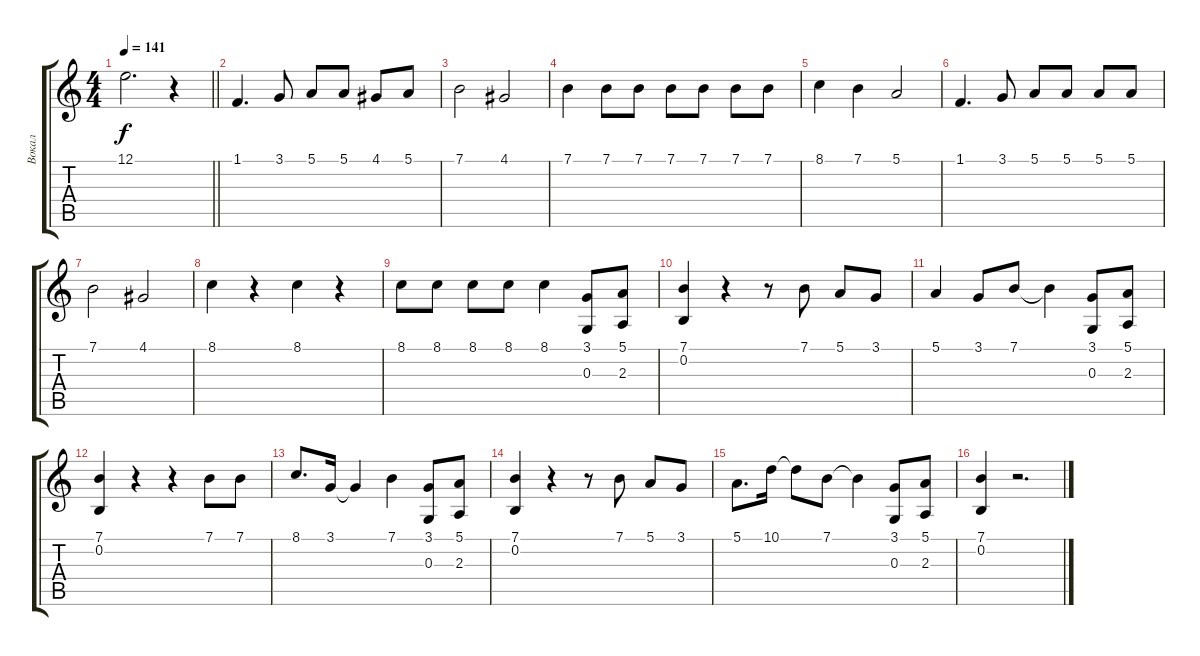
\track ("Вокал" "Вокал") {instrument drawbarorgan}
\staff {score tabs}
\tuning (E4 B3 G3 D3 A2 E2) {hide}
\ts (4 4)
\tempo 141
\clef g2
\barLineRight lightlight
\ks c
12.1.2{d dy f} r.4 |
1.1.4{d} 3.1.8 5.1.8 5.1.8 4.1.8 5.1.8 |
7.1.2 4.1.2 |
7.1.4 7.1.8 7.1.8 7.1.8 7.1.8 7.1.8 7.1.8 |
8.1.4 7.1.4 5.1.2 |
1.1.4{d} 3.1.8 5.1.8 5.1.8 5.1.8 5.1.8 |
7.1.2 4.1.2 |
8.1.4 r.4 8.1.4 r.4 |
8.1.8 8.1.8 8.1.8 8.1.8 8.1.4 (3.1 0.3).8 (5.1 2.3).8 |
(7.1 0.2).4 r.4 r.8 7.1.8 5.1.8 3.1.8 |
5.1.4 3.1.8 7.1.8 7.1{t}.4 (3.1 0.3).8 (5.1 2.3).8 |
(7.1 0.2).4 r.4 r.4 7.1.8 7.1.8 |
8.1.8{d} 3.1.16 3.1{t}.4 7.1.4 (3.1 0.3).8 (5.1 2.3).8 |
(7.1 0.2).4 r.4 r.8 7.1.8 5.1.8 3.1.8 |
5.1.8{d} 10.1.16 10.1{t}.8 7.1.8 7.1{t}.4 (3.1 0.3).8 (5.1 2.3).8 |
(7.1 0.2).4 r.2{d}
